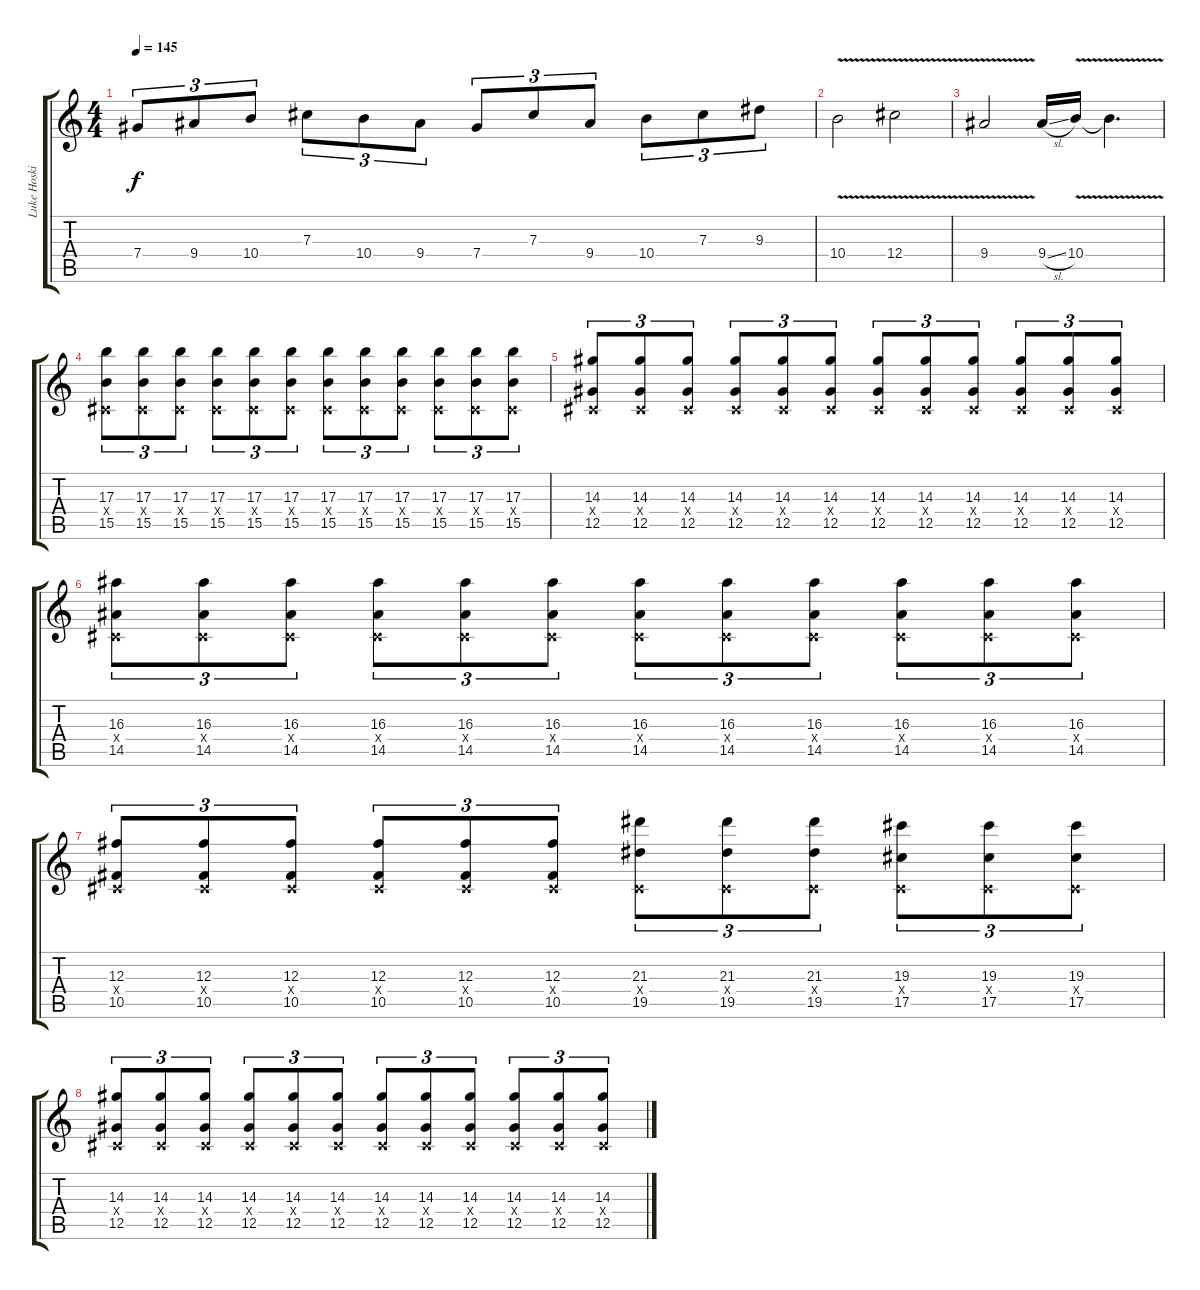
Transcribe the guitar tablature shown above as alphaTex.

\track ("Luke Hoskin" "Luke Hoski") {instrument overdrivenguitar}
\staff {score tabs}
\tuning (Eb4 Bb3 Gb3 Db3 Ab2 Eb2) {hide}
\ts (4 4)
\tempo 145
\clef g2
\ks c
7.4.8{tu (3 2) dy f} 9.4.8{tu (3 2)} 10.4.8{tu (3 2)} 7.3.8{tu (3 2)} 10.4.8{tu (3 2)} 9.4.8{tu (3 2)} 7.4.8{tu (3 2)} 7.3.8{tu (3 2)} 9.4.8{tu (3 2)} 10.4.8{tu (3 2)} 7.3.8{tu (3 2)} 9.3.8{tu (3 2)} |
10.4{v}.2 12.4{v}.2 |
9.4{v}.2 9.4{sl}.16 10.4{v}.16 10.4{t}.4{d} |
(17.3 0.4{x} 15.5).8{tu (3 2)} (17.3 0.4{x} 15.5).8{tu (3 2)} (17.3 0.4{x} 15.5).8{tu (3 2)} (17.3 0.4{x} 15.5).8{tu (3 2)} (17.3 0.4{x} 15.5).8{tu (3 2)} (17.3 0.4{x} 15.5).8{tu (3 2)} (17.3 0.4{x} 15.5).8{tu (3 2)} (17.3 0.4{x} 15.5).8{tu (3 2)} (17.3 0.4{x} 15.5).8{tu (3 2)} (17.3 0.4{x} 15.5).8{tu (3 2)} (17.3 0.4{x} 15.5).8{tu (3 2)} (17.3 0.4{x} 15.5).8{tu (3 2)} |
(14.3 0.4{x} 12.5).8{tu (3 2)} (14.3 0.4{x} 12.5).8{tu (3 2)} (14.3 0.4{x} 12.5).8{tu (3 2)} (14.3 0.4{x} 12.5).8{tu (3 2)} (14.3 0.4{x} 12.5).8{tu (3 2)} (14.3 0.4{x} 12.5).8{tu (3 2)} (14.3 0.4{x} 12.5).8{tu (3 2)} (14.3 0.4{x} 12.5).8{tu (3 2)} (14.3 0.4{x} 12.5).8{tu (3 2)} (14.3 0.4{x} 12.5).8{tu (3 2)} (14.3 0.4{x} 12.5).8{tu (3 2)} (14.3 0.4{x} 12.5).8{tu (3 2)} |
(16.3 0.4{x} 14.5).8{tu (3 2)} (16.3 0.4{x} 14.5).8{tu (3 2)} (16.3 0.4{x} 14.5).8{tu (3 2)} (16.3 0.4{x} 14.5).8{tu (3 2)} (16.3 0.4{x} 14.5).8{tu (3 2)} (16.3 0.4{x} 14.5).8{tu (3 2)} (16.3 0.4{x} 14.5).8{tu (3 2)} (16.3 0.4{x} 14.5).8{tu (3 2)} (16.3 0.4{x} 14.5).8{tu (3 2)} (16.3 0.4{x} 14.5).8{tu (3 2)} (16.3 0.4{x} 14.5).8{tu (3 2)} (16.3 0.4{x} 14.5).8{tu (3 2)} |
(12.3 0.4{x} 10.5).8{tu (3 2)} (12.3 0.4{x} 10.5).8{tu (3 2)} (12.3 0.4{x} 10.5).8{tu (3 2)} (12.3 0.4{x} 10.5).8{tu (3 2)} (12.3 0.4{x} 10.5).8{tu (3 2)} (12.3 0.4{x} 10.5).8{tu (3 2)} (21.3 0.4{x} 19.5).8{tu (3 2)} (21.3 0.4{x} 19.5).8{tu (3 2)} (21.3 0.4{x} 19.5).8{tu (3 2)} (19.3 0.4{x} 17.5).8{tu (3 2)} (19.3 0.4{x} 17.5).8{tu (3 2)} (19.3 0.4{x} 17.5).8{tu (3 2)} |
(14.3 0.4{x} 12.5).8{tu (3 2)} (14.3 0.4{x} 12.5).8{tu (3 2)} (14.3 0.4{x} 12.5).8{tu (3 2)} (14.3 0.4{x} 12.5).8{tu (3 2)} (14.3 0.4{x} 12.5).8{tu (3 2)} (14.3 0.4{x} 12.5).8{tu (3 2)} (14.3 0.4{x} 12.5).8{tu (3 2)} (14.3 0.4{x} 12.5).8{tu (3 2)} (14.3 0.4{x} 12.5).8{tu (3 2)} (14.3 0.4{x} 12.5).8{tu (3 2)} (14.3 0.4{x} 12.5).8{tu (3 2)} (14.3 0.4{x} 12.5).8{tu (3 2)}
